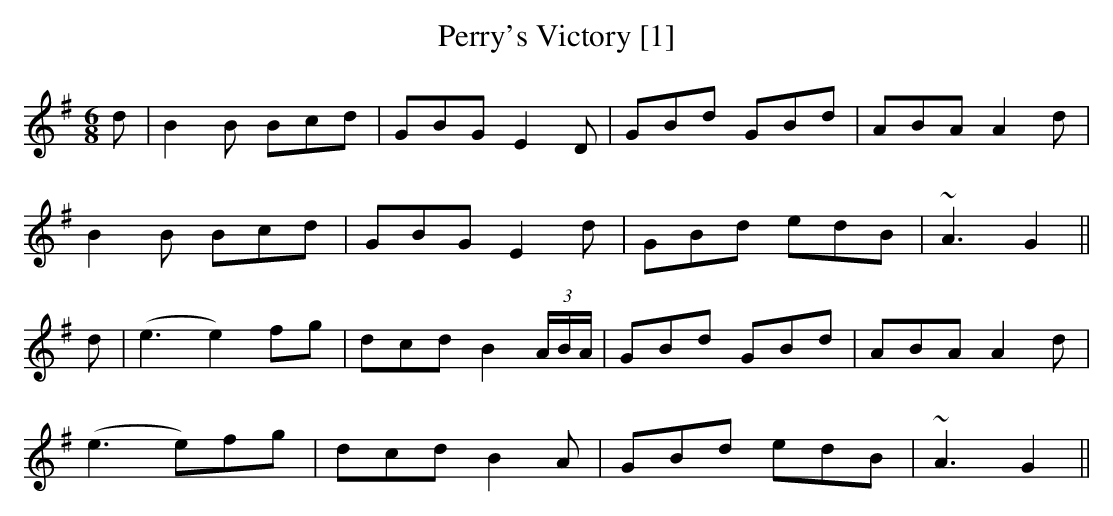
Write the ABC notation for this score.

X:1
T:Perry's Victory [1]
M:6/8
L:1/8
K:G
d|B2 B Bcd|GBG E2D|GBd GBd|ABA A2d|
B2B Bcd|GBG E2d|GBd edB|~A3 G2||
d|(e3 e2)fg|dcd B2 (3A/B/A/|GBd GBd|ABA A2d|
(e3 e)fg|dcd B2A|GBd edB|~A3 G2||
